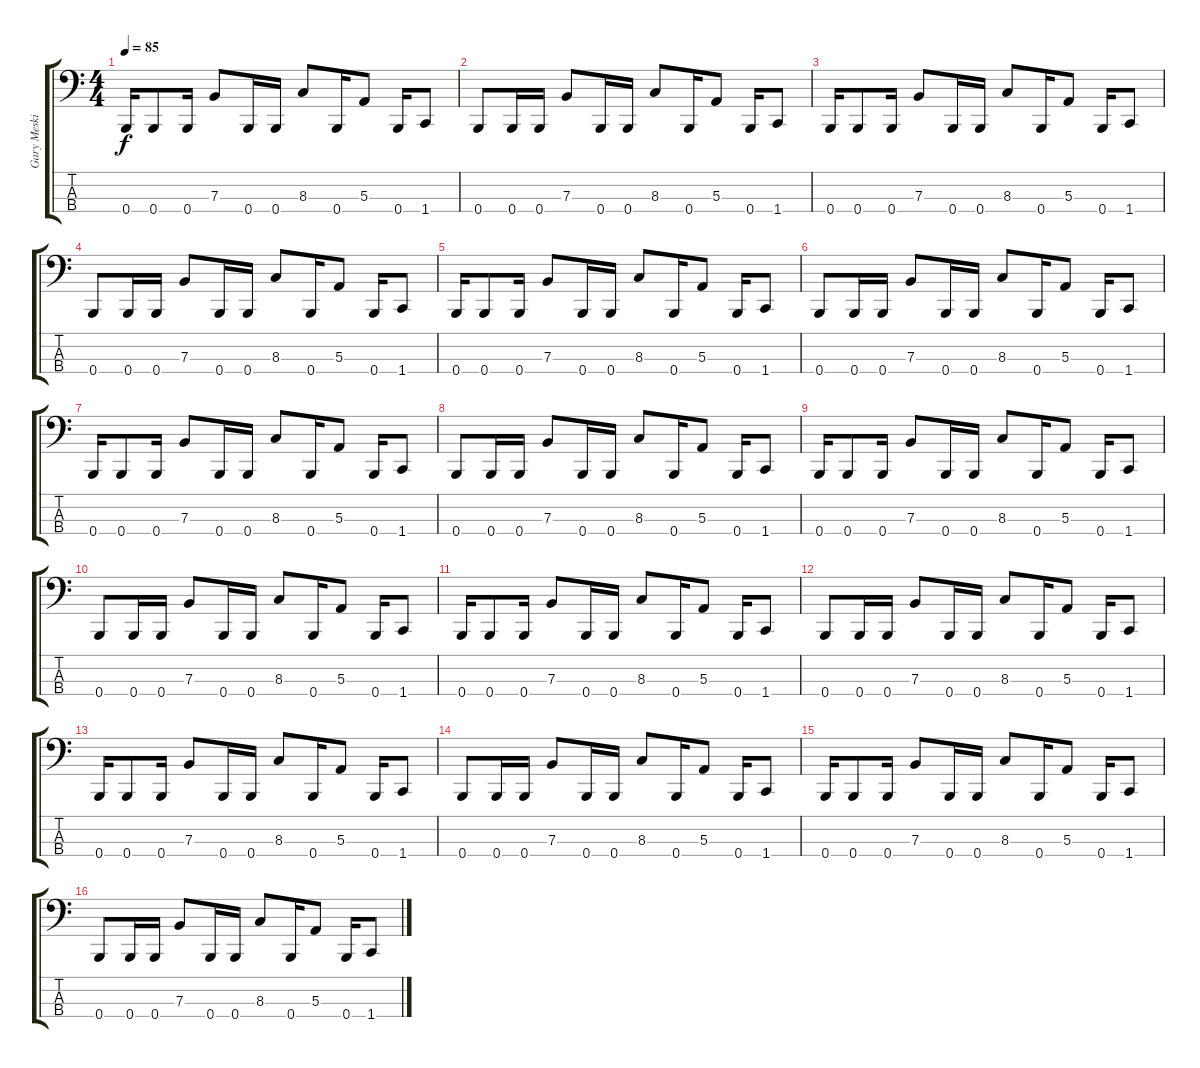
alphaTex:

\track ("Gary Meskil" "Gary Meski") {instrument electricbasspick}
\staff {score tabs}
\tuning (D2 A1 E1 B0) {hide}
\ts (4 4)
\tempo 85
\clef f4
\ks c
0.4.16{dy f} 0.4.8 0.4.16 7.3.8 0.4.16 0.4.16 8.3.8 0.4.16 5.3.8 0.4.16 1.4.8 |
0.4.8 0.4.16 0.4.16 7.3.8 0.4.16 0.4.16 8.3.8 0.4.16 5.3.8 0.4.16 1.4.8 |
0.4.16 0.4.8 0.4.16 7.3.8 0.4.16 0.4.16 8.3.8 0.4.16 5.3.8 0.4.16 1.4.8 |
0.4.8 0.4.16 0.4.16 7.3.8 0.4.16 0.4.16 8.3.8 0.4.16 5.3.8 0.4.16 1.4.8 |
0.4.16 0.4.8 0.4.16 7.3.8 0.4.16 0.4.16 8.3.8 0.4.16 5.3.8 0.4.16 1.4.8 |
0.4.8 0.4.16 0.4.16 7.3.8 0.4.16 0.4.16 8.3.8 0.4.16 5.3.8 0.4.16 1.4.8 |
0.4.16 0.4.8 0.4.16 7.3.8 0.4.16 0.4.16 8.3.8 0.4.16 5.3.8 0.4.16 1.4.8 |
0.4.8 0.4.16 0.4.16 7.3.8 0.4.16 0.4.16 8.3.8 0.4.16 5.3.8 0.4.16 1.4.8 |
0.4.16 0.4.8 0.4.16 7.3.8 0.4.16 0.4.16 8.3.8 0.4.16 5.3.8 0.4.16 1.4.8 |
0.4.8 0.4.16 0.4.16 7.3.8 0.4.16 0.4.16 8.3.8 0.4.16 5.3.8 0.4.16 1.4.8 |
0.4.16 0.4.8 0.4.16 7.3.8 0.4.16 0.4.16 8.3.8 0.4.16 5.3.8 0.4.16 1.4.8 |
0.4.8 0.4.16 0.4.16 7.3.8 0.4.16 0.4.16 8.3.8 0.4.16 5.3.8 0.4.16 1.4.8 |
0.4.16 0.4.8 0.4.16 7.3.8 0.4.16 0.4.16 8.3.8 0.4.16 5.3.8 0.4.16 1.4.8 |
0.4.8 0.4.16 0.4.16 7.3.8 0.4.16 0.4.16 8.3.8 0.4.16 5.3.8 0.4.16 1.4.8 |
0.4.16 0.4.8 0.4.16 7.3.8 0.4.16 0.4.16 8.3.8 0.4.16 5.3.8 0.4.16 1.4.8 |
0.4.8 0.4.16 0.4.16 7.3.8 0.4.16 0.4.16 8.3.8 0.4.16 5.3.8 0.4.16 1.4.8
